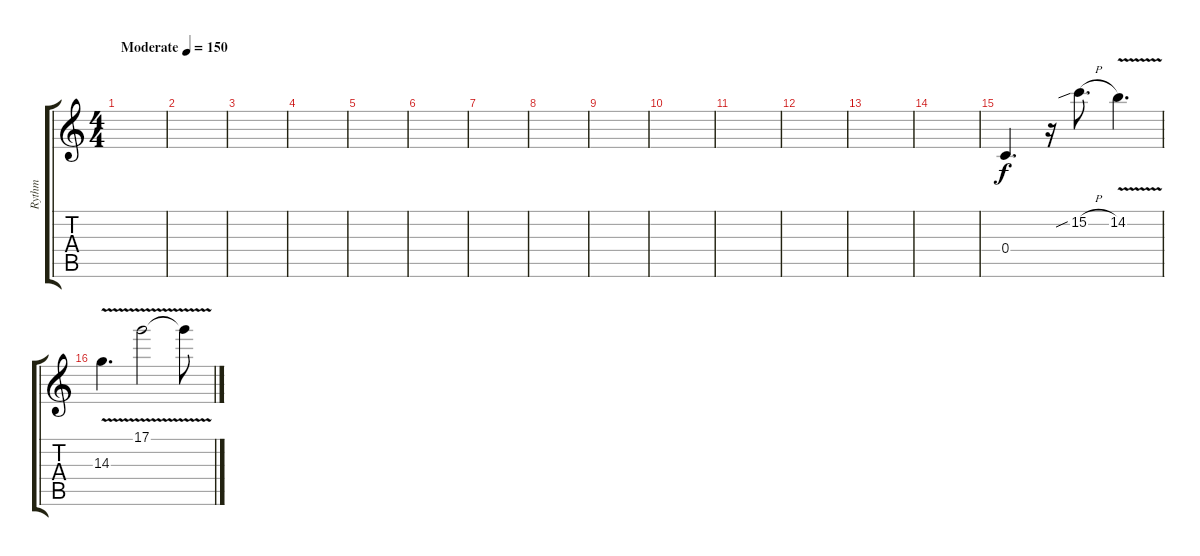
\track ("Rythm" "Rythm") {instrument distortionguitar}
\staff {score tabs}
\tuning (D4 A3 F3 C3 G2 D2) {hide}
\ts (4 4)
\tempo (150 "Moderate")
\clef g2
\ks c
|
|
|
|
|
|
|
|
|
|
|
|
|
|
0.4.4{d} r.16 15.2{sib h}.8{d} 14.2{v}.4{d} |
14.3{v}.4{d} 17.1{v}.2 17.1{t}.8
